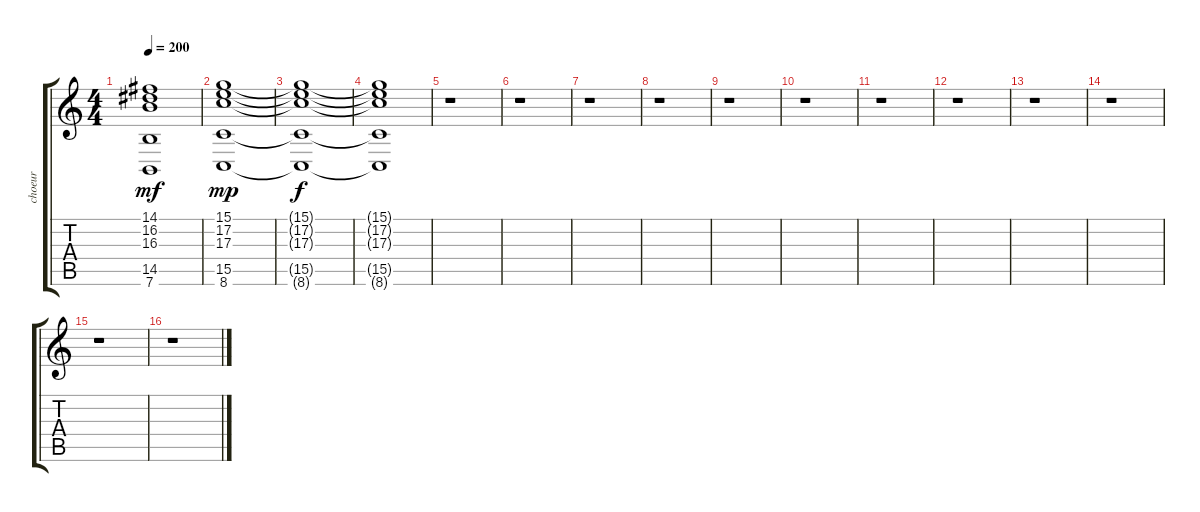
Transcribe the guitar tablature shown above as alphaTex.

\track ("choeur" "choeur") {instrument choiraahs}
\staff {score tabs}
\tuning (E4 B3 G3 D3 A2 E2) {hide}
\ts (4 4)
\tempo 200
\clef g2
\ks c
(14.1 16.2 16.3 14.5 7.6).1{dy mf} |
(15.1 17.2 17.3 15.5 8.6).1{dy mp} |
(15.1{t} 17.2{t} 17.3{t} 15.5{t} 8.6{t}).1{dy f} |
(15.1{t} 17.2{t} 17.3{t} 15.5{t} 8.6{t}).1 |
r.1 |
r.1 |
r.1 |
r.1 |
r.1 |
r.1 |
r.1 |
r.1 |
r.1 |
r.1 |
r.1 |
r.1
